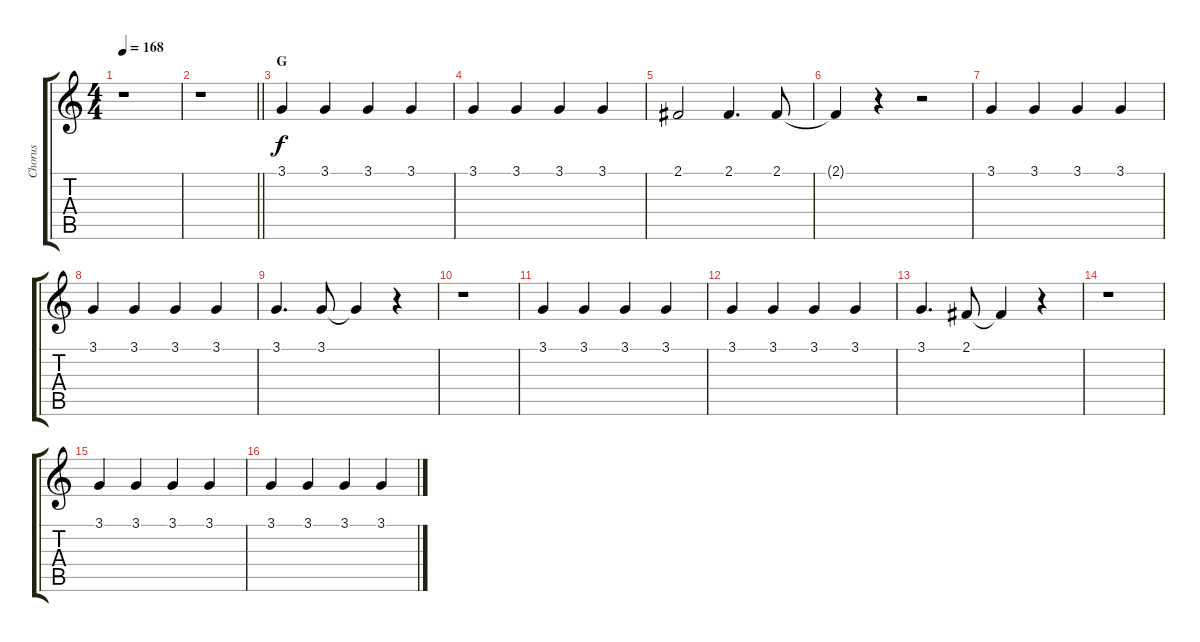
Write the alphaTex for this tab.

\track ("Chorus" "Chorus") {instrument tenorsax}
\staff {score tabs}
\tuning (E4 B3 G3 D3 A2 E2) {hide}
\ts (4 4)
\tempo 168
\clef g2
\ks c
r.1{dy f} |
\barLineRight lightlight
r.1 |
\section ("" "G")
3.1.4 3.1.4 3.1.4 3.1.4 |
3.1.4 3.1.4 3.1.4 3.1.4 |
2.1.2 2.1.4{d} 2.1.8 |
2.1{t}.4 r.4 r.2 |
3.1.4 3.1.4 3.1.4 3.1.4 |
3.1.4 3.1.4 3.1.4 3.1.4 |
3.1.4{d} 3.1.8 3.1{t}.4 r.4 |
r.1 |
3.1.4 3.1.4 3.1.4 3.1.4 |
3.1.4 3.1.4 3.1.4 3.1.4 |
3.1.4{d} 2.1.8 2.1{t}.4 r.4 |
r.1 |
3.1.4 3.1.4 3.1.4 3.1.4 |
3.1.4 3.1.4 3.1.4 3.1.4
